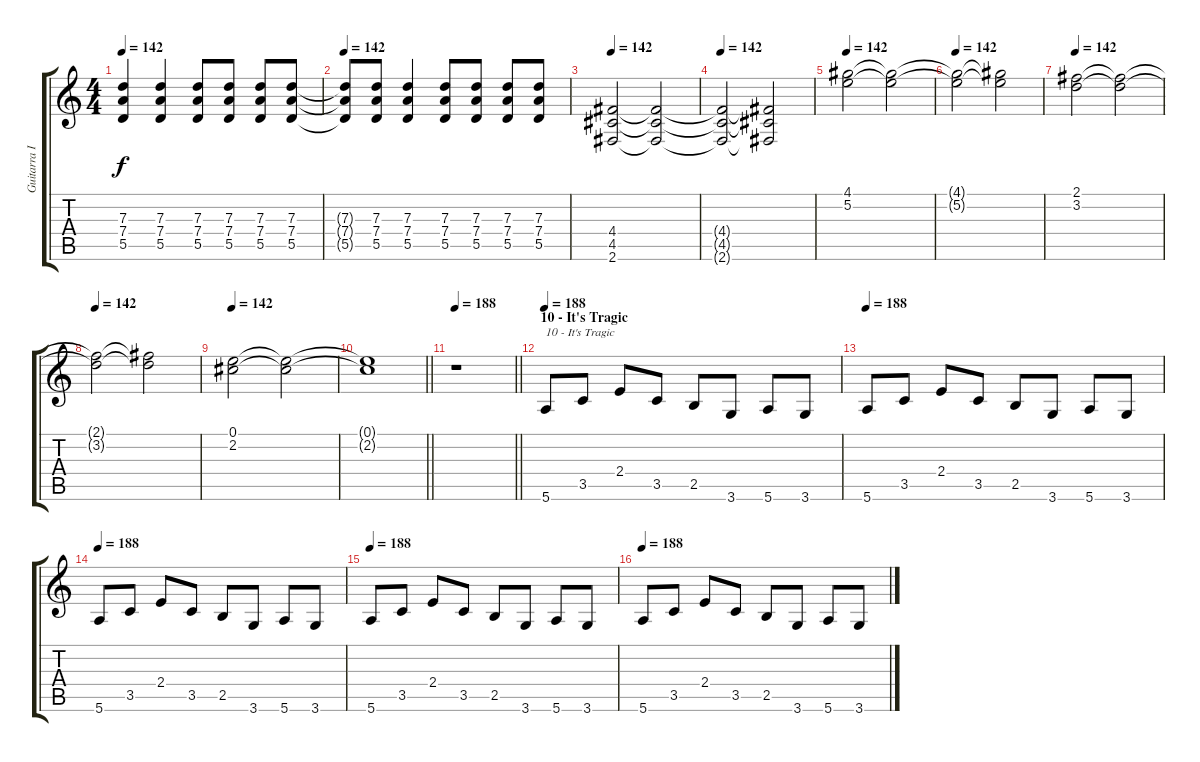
\track ("Guitarra I" "Guitarra I") {instrument overdrivenguitar}
\staff {score tabs}
\tuning (E4 B3 G3 D3 A2 E2) {hide}
\ts (4 4)
\tempo 142
\clef g2
\ks c
(7.3 7.4 5.5).4{dy f} (7.3 7.4 5.5).4 (7.3 7.4 5.5).8 (7.3 7.4 5.5).8 (7.3 7.4 5.5).8 (7.3 7.4 5.5).8 |
\tempo 142
(7.3{t} 7.4{t} 5.5{t}).8 (7.3 7.4 5.5).8 (7.3 7.4 5.5).4 (7.3 7.4 5.5).8 (7.3 7.4 5.5).8 (7.3 7.4 5.5).8 (7.3 7.4 5.5).8 |
\tempo 142
(4.4 4.5 2.6).2 (4.4{t} 4.5{t} 2.6{t}).2 |
\tempo 142
(4.4{t} 4.5{t} 2.6{t}).2 (4.4{t} 4.5{t} 2.6{t}).2 |
\tempo 142
(4.1 5.2).2 (4.1{t} 5.2{t}).2 |
\tempo 142
(4.1{t} 5.2{t}).2 (4.1{t} 5.2{t}).2 |
\tempo 142
(2.1 3.2).2 (2.1{t} 3.2{t}).2 |
\tempo 142
(2.1{t} 3.2{t}).2 (2.1{t} 3.2{t}).2 |
\tempo 142
(0.1 2.2).2 (0.1{t} 2.2{t}).2 |
\barLineRight lightlight
(0.1{t} 2.2{t}).1 |
\tempo 188
\barLineRight lightlight
r.1 |
\section ("" "10 - It's Tragic")
\tempo 188
5.6.8{txt "10 - It's Tragic"} 3.5.8 2.4.8 3.5.8 2.5.8 3.6.8 5.6.8 3.6.8 |
\tempo 188
5.6.8 3.5.8 2.4.8 3.5.8 2.5.8 3.6.8 5.6.8 3.6.8 |
\tempo 188
5.6.8 3.5.8 2.4.8 3.5.8 2.5.8 3.6.8 5.6.8 3.6.8 |
\tempo 188
5.6.8 3.5.8 2.4.8 3.5.8 2.5.8 3.6.8 5.6.8 3.6.8 |
\tempo 188
5.6.8 3.5.8 2.4.8 3.5.8 2.5.8 3.6.8 5.6.8 3.6.8
